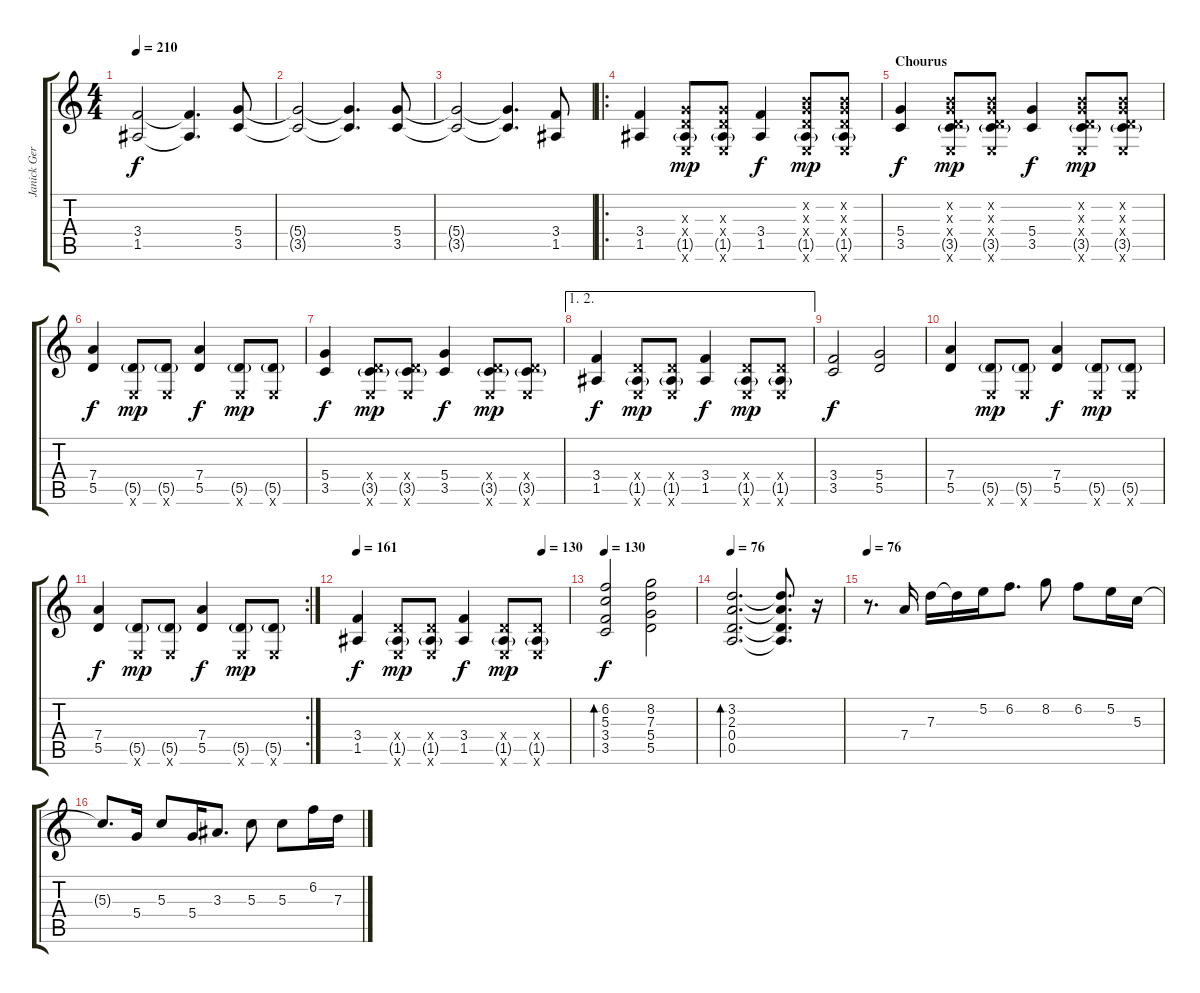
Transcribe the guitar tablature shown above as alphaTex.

\track ("Janick Gers" "Janick Ger") {instrument overdrivenguitar}
\staff {score tabs}
\tuning (E4 B3 G3 D3 A2 E2) {hide}
\ts (4 4)
\tempo 210
\clef g2
\ks c
(3.4{t} 1.5{t}).2{dy f} (3.4{t} 1.5{t}).4{d} (5.4 3.5).8 |
(5.4{t} 3.5{t}).2 (5.4{t} 3.5{t}).4{d} (5.4 3.5).8 |
(5.4{t} 3.5{t}).2 (5.4{t} 3.5{t}).4{d} (3.4 1.5).8 |
\ro
(3.4 1.5).4 (0.3{x} 0.4{x} 1.5{g} 0.6{x}).8{dy mp} (0.3{x} 0.4{x} 1.5{g} 0.6{x}).8 (3.4 1.5).4{dy f} (0.2{x} 0.3{x} 0.4{x} 1.5{g} 0.6{x}).8{dy mp} (0.2{x} 0.3{x} 0.4{x} 1.5{g} 0.6{x}).8 |
\section ("" "Chourus")
(5.4 3.5).4{dy f} (0.2{x} 0.3{x} 0.4{x} 3.5{g} 0.6{x}).8{dy mp} (0.2{x} 0.3{x} 0.4{x} 3.5{g} 0.6{x}).8 (5.4 3.5).4{dy f} (0.2{x} 0.3{x} 0.4{x} 3.5{g} 0.6{x}).8{dy mp} (0.2{x} 0.3{x} 0.4{x} 3.5{g} 0.6{x}).8 |
(7.4 5.5).4{dy f} (5.5{g} 0.6{x}).8{dy mp} (5.5{g} 0.6{x}).8 (7.4 5.5).4{dy f} (5.5{g} 0.6{x}).8{dy mp} (5.5{g} 0.6{x}).8 |
(5.4 3.5).4{dy f} (0.4{x} 3.5{g} 0.6{x}).8{dy mp} (0.4{x} 3.5{g} 0.6{x}).8 (5.4 3.5).4{dy f} (0.4{x} 3.5{g} 0.6{x}).8{dy mp} (0.4{x} 3.5{g} 0.6{x}).8 |
\ae (1 2)
(3.4 1.5).4{dy f} (0.4{x} 1.5{g} 0.6{x}).8{dy mp} (0.4{x} 1.5{g} 0.6{x}).8 (3.4 1.5).4{dy f} (0.4{x} 1.5{g} 0.6{x}).8{dy mp} (0.4{x} 1.5{g} 0.6{x}).8 |
(3.4 3.5).2{dy f} (5.4 5.5).2 |
(7.4 5.5).4 (5.5{g} 0.6{x}).8{dy mp} (5.5{g} 0.6{x}).8 (7.4 5.5).4{dy f} (5.5{g} 0.6{x}).8{dy mp} (5.5{g} 0.6{x}).8 |
\rc 2
(7.4 5.5).4{dy f} (5.5{g} 0.6{x}).8{dy mp} (5.5{g} 0.6{x}).8 (7.4 5.5).4{dy f} (5.5{g} 0.6{x}).8{dy mp} (5.5{g} 0.6{x}).8 |
\tempo 161
\tempo (130 0.875)
(3.4 1.5).4{dy f} (0.4{x} 1.5{g} 0.6{x}).8{dy mp} (0.4{x} 1.5{g} 0.6{x}).8 (3.4 1.5).4{dy f} (0.4{x} 1.5{g} 0.6{x}).8{dy mp} (0.4{x} 1.5{g} 0.6{x}).8 |
\tempo 130
(6.2 5.3 3.4 3.5).2{bd 120 dy f} (8.2 7.3 5.4 5.5).2 |
\tempo 76
(3.2 2.3 0.4 0.5).2{d bd 480} (3.2{t} 2.3{t} 0.4{t} 0.5{t}).8{d} r.16 |
\tempo 76
r.8{d volume 13 instrument electricguitarjazz} 7.4.16 7.3.16 7.3{t}.16 5.2.16 6.2.8{d} 8.2.8 6.2.8 5.2.16 5.3.16 |
5.3{t}.8{d} 5.4.16 5.3.8 5.4.16 3.3.8{d} 5.3.8 5.3.8 6.2.16 7.3.16
